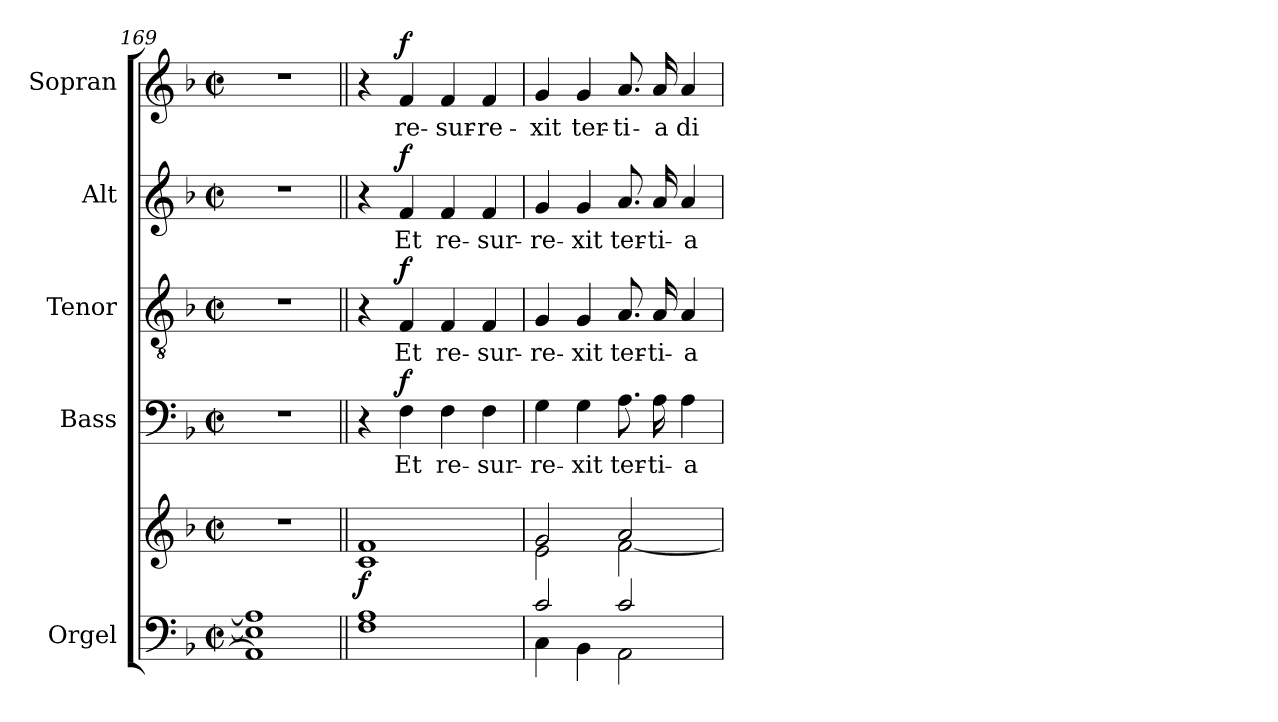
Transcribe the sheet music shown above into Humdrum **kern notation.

**kern	**kern	**dynam	**kern	**text	**dynam	**kern	**text	**dynam	**kern	**text	**dynam	**kern	**text	**dynam
*part5	*part5	*part5	*part4	*part4	*part4	*part3	*part3	*part3	*part2	*part2	*part2	*part1	*part1	*part1
*staff6	*staff5	*staff5/6	*staff4	*staff4	*staff4	*staff3	*staff3	*staff3	*staff2	*staff2	*staff2	*staff1	*staff1	*staff1
*I"Orgel	*	*	*I"Bass	*	*	*I"Tenor	*	*	*I"Alt	*	*	*I"Sopran	*	*
*I'Org.	*	*	*I'B.	*	*	*I'T.	*	*	*I'A.	*	*	*I'S.	*	*
*clefF4	*clefG2	*	*clefF4	*	*	*clefGv2	*	*	*clefG2	*	*	*clefG2	*	*
*k[b-]	*k[b-]	*	*k[b-]	*	*	*k[b-]	*	*	*k[b-]	*	*	*k[b-]	*	*
*F:	*F:	*	*F:	*	*	*F:	*	*	*F:	*	*	*F:	*	*
*M2/2	*M2/2	*	*M2/2	*	*	*M2/2	*	*	*M2/2	*	*	*M2/2	*	*
*met(c|)	*met(c|)	*	*met(c|)	*	*	*met(c|)	*	*	*met(c|)	*	*	*met(c|)	*	*
=169	=169	=169	=169	=169	=169	=169	=169	=169	=169	=169	=169	=169	=169	=169
*^	*	*	*	*	*	*	*	*	*	*	*	*	*	*
1E] 1A]	1AA]	1r	.	1r	.	.	1r	.	.	1r	.	.	1r	.	.
=170||	=170||	=170||	=170||	=170||	=170||	=170||	=170||	=170||	=170||	=170||	=170||	=170||	=170||	=170||	=170||
*	*	*^	*	*	*	*	*	*	*	*	*	*	*	*	*
!	!	!	!	!LO:DY:b	!	!	!	!	!	!	!	!	!	!	!	!
*v	*v	*	*	*	*	*	*	*	*	*	*	*	*	*	*	*
1F 1A	1f	1c	f	4r	.	.	4r	.	.	4r	.	.	4r	.	.
!	!	!	!	!	!LO:LY:b	!LO:DY:a	!	!LO:LY:b	!LO:DY:a	!	!LO:LY:b	!LO:DY:a	!	!LO:LY:b	!LO:DY:a
.	.	.	.	4F\	Et	f	4F/	Et	f	4f/	Et	f	4f/	re-	f
!	!	!	!	!	!LO:LY:b	!	!	!LO:LY:b	!	!	!LO:LY:b	!	!	!LO:LY:b	!
.	.	.	.	4F\	re-	.	4F/	re-	.	4f/	re-	.	4f/	-sur-	.
!	!	!	!	!	!LO:LY:b	!	!	!LO:LY:b	!	!	!LO:LY:b	!	!	!LO:LY:b	!
.	.	.	.	4F\	-sur-	.	4F/	-sur-	.	4f/	-sur-	.	4f/	-re-	.
=171	=171	=171	=171	=171	=171	=171	=171	=171	=171	=171	=171	=171	=171	=171	=171
*^	*	*	*	*	*	*	*	*	*	*	*	*	*	*	*
!	!	!	!	!	!	!LO:LY:b	!	!	!LO:LY:b	!	!	!LO:LY:b	!	!	!LO:LY:b	!
2c/	4C\	2g/	2e\	.	4G\	-re-	.	4G/	-re-	.	4g/	-re-	.	4g/	-xit	.
!	!	!	!	!	!	!LO:LY:b	!	!	!LO:LY:b	!	!	!LO:LY:b	!	!	!LO:LY:b	!
.	4BB-\	.	.	.	4G\	-xit	.	4G/	-xit	.	4g/	-xit	.	4g/	ter-	.
!	!	!	!	!	!	!LO:LY:b	!	!	!LO:LY:b	!	!	!LO:LY:b	!	!	!LO:LY:b	!
2c/	2AA\	2a/	[<2f\	.	8.A\	ter-	.	8.A/	ter-	.	8.a/	ter-	.	8.a/	-ti-	.
!	!	!	!	!	!	!LO:LY:b	!	!	!LO:LY:b	!	!	!LO:LY:b	!	!	!LO:LY:b	!
.	.	.	.	.	16A\	-ti-	.	16A/	-ti-	.	16a/	-ti-	.	16a/	-a	.
!	!	!	!	!	!	!LO:LY:b	!	!	!LO:LY:b	!	!	!LO:LY:b	!	!	!LO:LY:b	!
.	.	.	.	.	4A\	-a	.	4A/	-a	.	4a/	-a	.	4a/	di-	.
*v	*v	*	*	*	*	*	*	*	*	*	*	*	*	*	*	*
*	*v	*v	*	*	*	*	*	*	*	*	*	*	*	*	*
=	=	=	=	=	=	=	=	=	=	=	=	=	=	=
*-	*-	*-	*-	*-	*-	*-	*-	*-	*-	*-	*-	*-	*-	*-
